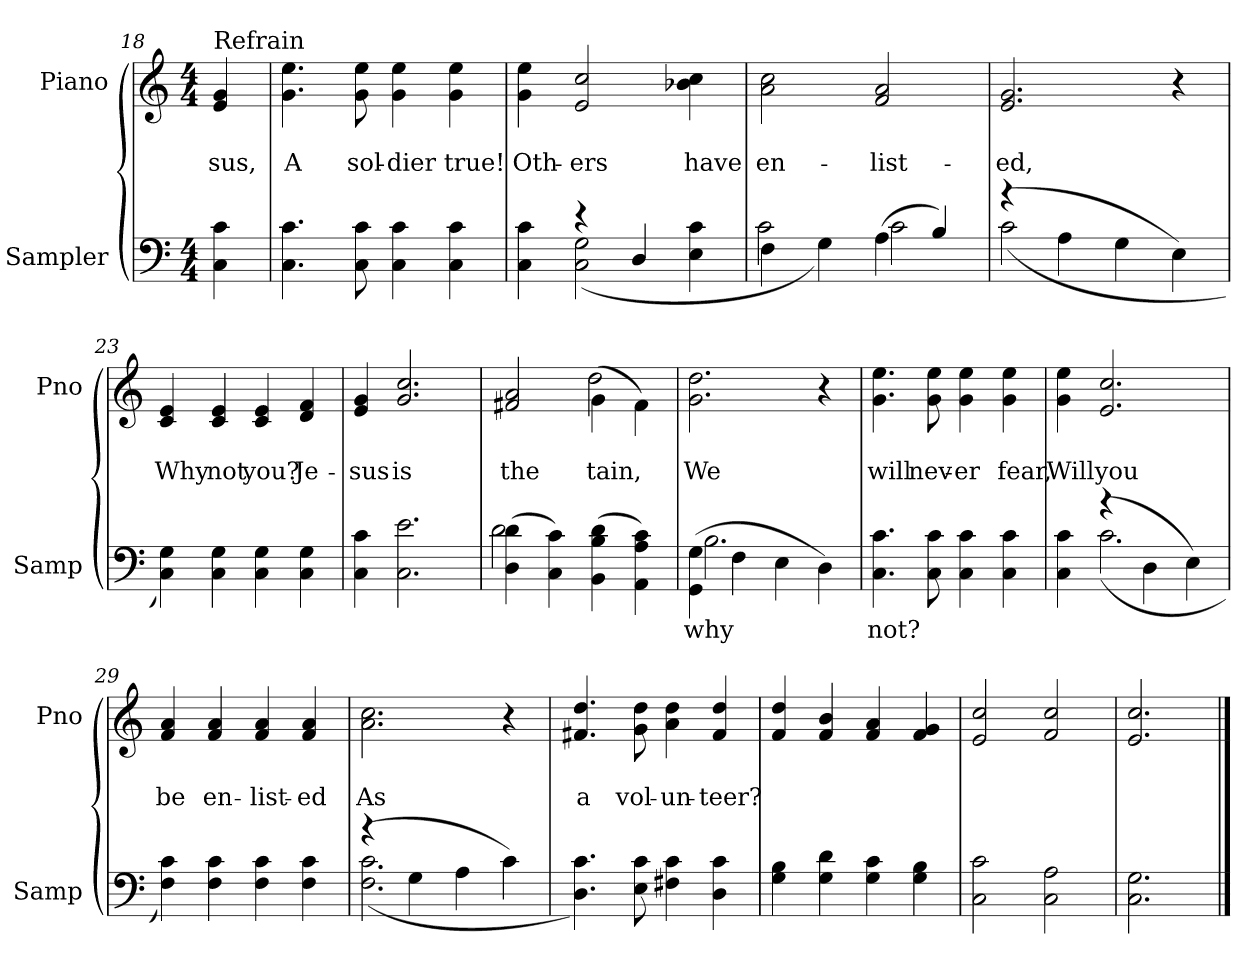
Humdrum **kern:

**kern	**text	**kern	**text	**text
*part2	*part2	*part1	*part1	*part1
*staff2	*staff2	*staff1	*staff1	*staff1
*I"Sampler	*	*I"Piano	*	*
*I'Samp	*	*I'Pno	*	*
*clefF4	*	*clefG2	*	*
*M4/4	*	*M4/4	*	*
=18	=18	=18	=18	=18
!	!	!LO:TX:t=Refrain	!	!
4C 4c	.	4e 4g	.	-sus,
=19	=19	=19	=19	=19
4.C 4.c	.	4.g 4.ee	.	A
8C 8c	.	8g 8ee	.	sol-
4C 4c	.	4g 4ee	.	-dier
4C 4c	.	4g 4ee	.	true!
=20	=20	=20	=20	=20
*^	*	*	*	*
4C 4c	4ryy	.	4g 4ee	.	Oth-
4r	(2C 2G	.	2e 2cc	.	-ers
4D	.	.	.	.	.
4E 4c	4ryy	.	4b-X 4cc	.	have
=21	=21	=21	=21	=21	=21
4F\	2c	.	2a 2cc	.	en-
4G\)	.	.	.	.	.
(4A\	2c	.	2f 2a	.	-list-
4B)	.	.	.	.	.
=22	=22	=22	=22	=22	=22
(4r	(2c	.	2.e 2.g	.	-ed,
4A\	.	.	.	.	.
4G\	2ryy	.	.	.	.
4E\)	.	.	4r	.	.
*v	*v	*	*	*	*
=23	=23	=23	=23	=23
4C\ 4G\)	.	4c 4e	.	Why
4C\ 4G\	.	4c 4e	.	not
4C\ 4G\	.	4c 4e	.	you?
4C\ 4G\	.	4d 4f	.	Je-
=24	=24	=24	=24	=24
4C\ 4c\	.	4e 4g	.	-sus
2.C\ 2.e\	.	2.g 2.cc	.	is
=25	=25	=25	=25	=25
*^	*	*^	*	*
(4D\ 4d\	2d	.	2f#X 2a	2ryy	.	the
4C\ 4c\)	.	.	.	.	.	.
(4BB\ 4B\ 4d\	2ryy	.	(4g\	2dd	.	-tain,
4AA\ 4A\ 4c\)	.	.	4f#\)	.	.	.
*	*	*	*v	*v	*	*
=26	=26	=26	=26	=26	=26
(4GG\ 4G\	2.B	why	2.g 2.dd	.	We
4F\	.	.	.	.	.
4E\	.	.	.	.	.
4D)	4ryy	.	4r	.	.
*v	*v	*	*	*	*
=27	=27	=27	=27	=27
4.C 4.c	not?	4.g 4.ee	.	will
8C 8c	.	8g 8ee	.	nev-
4C 4c	.	4g 4ee	.	-er
4C 4c	.	4g 4ee	.	fear,
=28	=28	=28	=28	=28
*^	*	*	*	*
4C 4c	4ryy	.	4g 4ee	.	Will
(4r	(2.c	.	2.e 2.cc	.	you
4D\	.	.	.	.	.
4E\)	.	.	.	.	.
*v	*v	*	*	*	*
=29	=29	=29	=29	=29
4F 4c)	.	4f 4a	.	be
4F 4c	.	4f 4a	.	en-
4F 4c	.	4f 4a	.	-list-
4F 4c	.	4f 4a	.	-ed
=30	=30	=30	=30	=30
*^	*	*	*	*
(4r	(2.F 2.c	.	2.a 2.cc	.	As
4G\	.	.	.	.	.
4A\	.	.	.	.	.
4c)	4ryy	.	4r	.	.
*v	*v	*	*	*	*
=31	=31	=31	=31	=31
4.D 4.c)	.	4.f#X 4.dd	.	a
8E 8c	.	8g 8dd	.	vol-
4F#X 4c	.	4a 4dd	.	-un-
4D 4c	.	4f# 4dd	.	-teer?
=32	=32	=32	=32	=32
4G 4B	.	4f 4dd	.	.
4G 4d	.	4f 4b	.	.
4G 4c	.	4f 4a	.	.
4G 4B	.	4f 4g	.	.
=33	=33	=33	=33	=33
2C 2c	.	2e 2cc	.	.
2C 2A	.	2f 2cc	.	.
=34	=34	=34	=34	=34
2.C 2.G	.	2.e 2.cc	.	.
==	==	==	==	==
*-	*-	*-	*-	*-
